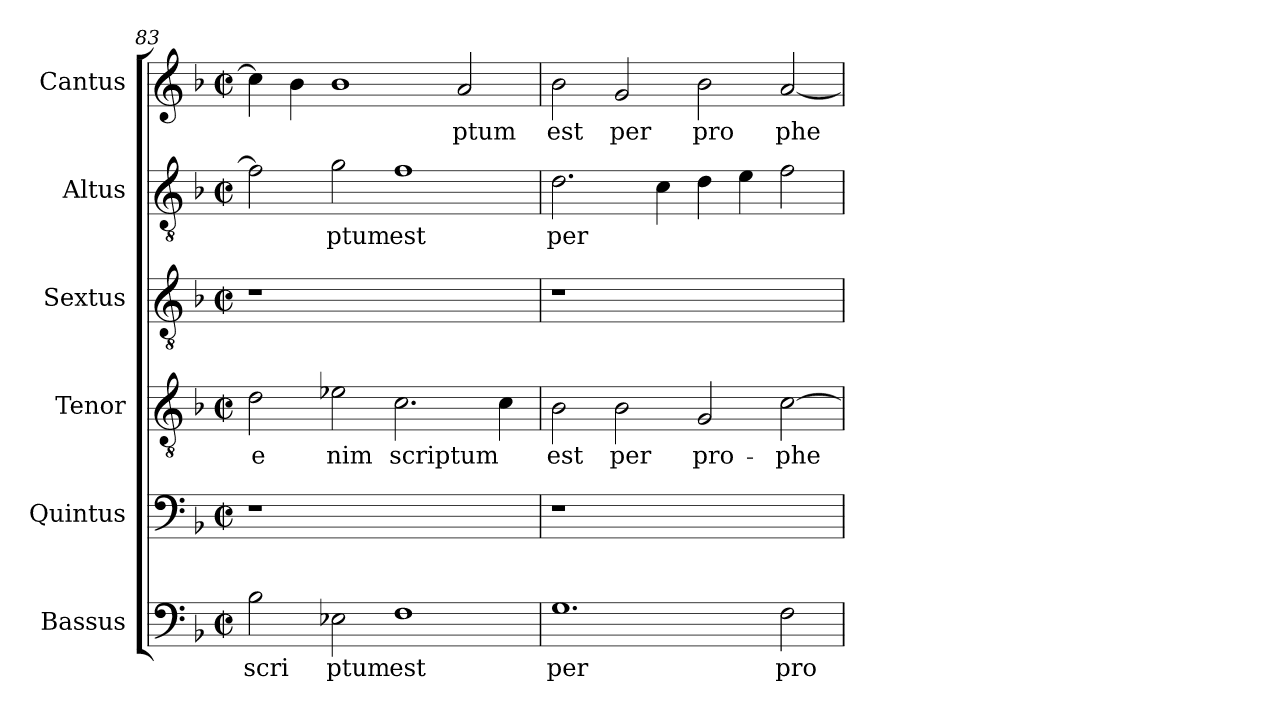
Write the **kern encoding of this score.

**kern	**text	**kern	**kern	**text	**kern	**kern	**text	**kern	**text
*part6	*part6	*part5	*part4	*part4	*part3	*part2	*part2	*part1	*part1
*staff6	*staff6	*staff5	*staff4	*staff4	*staff3	*staff2	*staff2	*staff1	*staff1
*I"Bassus	*	*I"Quintus	*I"Tenor	*	*I"Sextus	*I"Altus	*	*I"Cantus	*
*I'Bassus	*	*I'Quintus	*I'Tenor	*	*I'Sextus	*I'Altus	*	*I'Cantus	*
*clefF4	*	*clefF4	*clefGv2	*	*clefGv2	*clefGv2	*	*clefG2	*
*k[b-]	*	*k[b-]	*k[b-]	*	*k[b-]	*k[b-]	*	*k[b-]	*
*F:	*	*F:	*F:	*	*F:	*F:	*	*F:	*
*M2/2	*	*M2/2	*M2/2	*	*M2/2	*M2/2	*	*M2/2	*
*met(c|)	*	*met(c|)	*met(c|)	*	*met(c|)	*met(c|)	*	*met(c|)	*
=83	=83	=83	=83	=83	=83	=83	=83	=83	=83
!	!LO:LY:b:cj	!	!	!LO:LY:b:cj	!	!	!	!	!
2B-\	scri	1r	2d\	e	1r	2f\]	.	4cc\]	.
.	.	.	.	.	.	.	.	4b-\	.
!	!LO:LY:b:cj	!	!	!LO:LY:b:cj	!	!	!LO:LY:b:cj	!	!
2E-X\	ptum	.	2e-X\	nim	.	2g\	ptum	1b-	.
!	!LO:LY:b:cj	!	!	!LO:LY:b	!	!	!LO:LY:b:cj	!	!
1F	est	1ryy	2.c\	scriptum	1ryy	1f	est	.	.
!	!	!	!	!	!	!	!	!	!LO:LY:b:cj
.	.	.	.	.	.	.	.	2a/	ptum
.	.	.	4c\	.	.	.	.	.	.
!!LO:LB:g=z
=84	=84	=84	=84	=84	=84	=84	=84	=84	=84
!	!LO:LY:b:cj	!	!	!LO:LY:b:cj	!	!	!LO:LY:b	!	!LO:LY:b:cj
1.G	per	1r	2B-\	est	1r	2.d\	per	2b-\	est
!	!	!	!	!LO:LY:b:cj	!	!	!	!	!LO:LY:b:cj
.	.	.	2B-\	per	.	.	.	2g/	per
.	.	.	.	.	.	4c\	.	.	.
!	!	!	!	!LO:LY:b:cj	!	!	!	!	!LO:LY:b:cj
.	.	1ryy	2G/	pro-	1ryy	4d\	.	2b-\	pro
.	.	.	.	.	.	4e\	.	.	.
!	!LO:LY:b:cj	!	!	!LO:LY:b	!	!	!	!	!LO:LY:b
2F\	pro-	.	[>2c\	-phe-	.	2f\	.	[<2a/	phe
=	=	=	=	=	=	=	=	=	=
*-	*-	*-	*-	*-	*-	*-	*-	*-	*-
